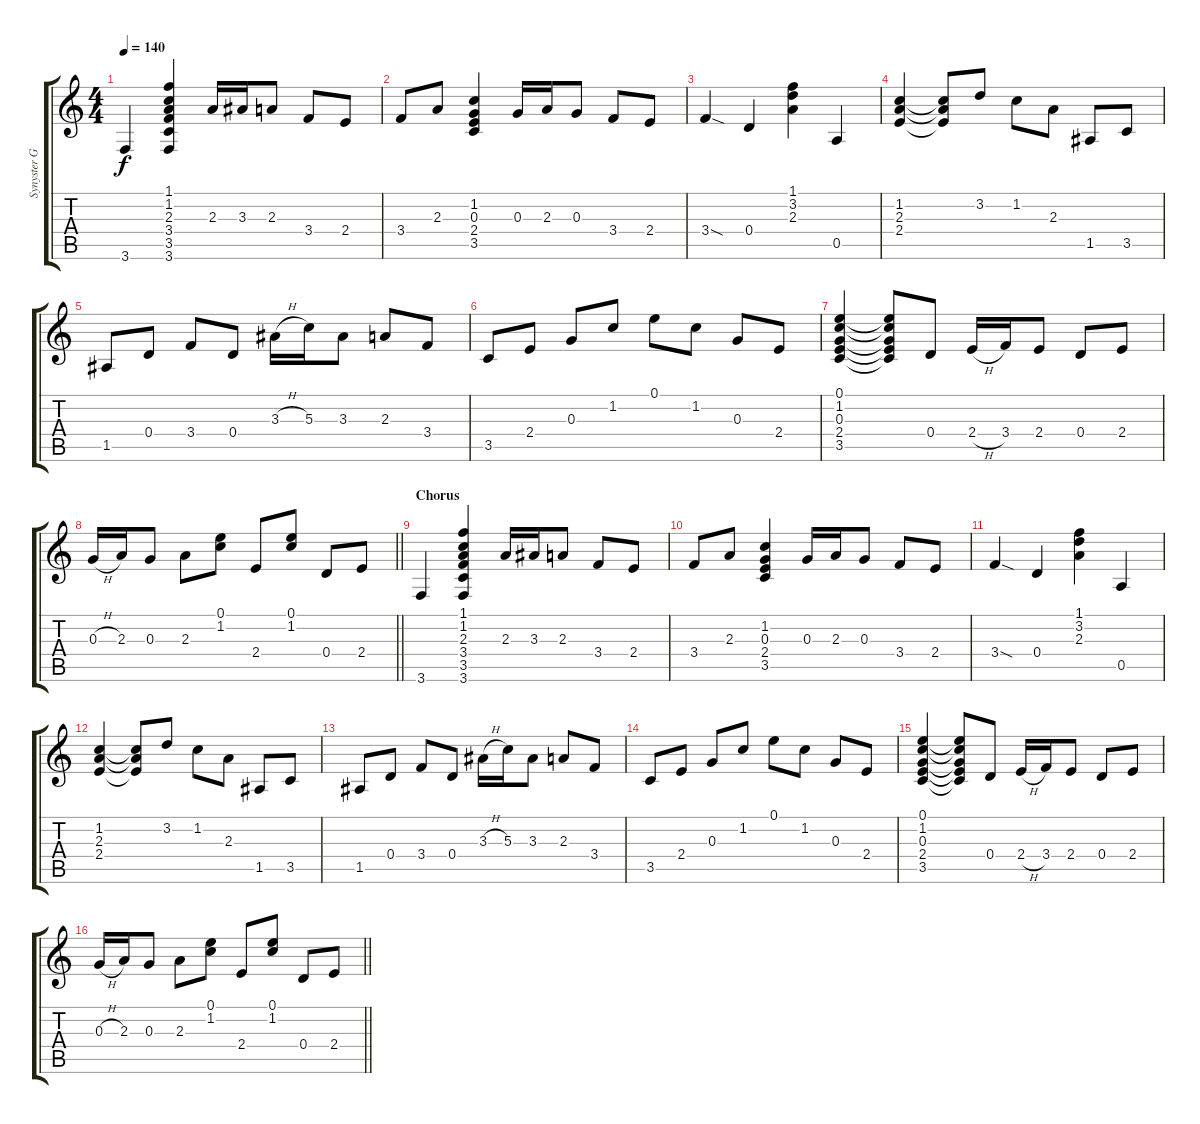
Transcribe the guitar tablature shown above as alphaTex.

\track ("Synyster Gates (acoustic lead)" "Synyster G") {instrument electricguitarclean}
\staff {score tabs}
\tuning (E4 B3 G3 D3 A2 D2) {hide}
\ts (4 4)
\tempo 140
\clef g2
\ks c
3.6.4{dy f} (1.1 1.2 2.3 3.4 3.5 3.6).4 2.3.16 3.3.16 2.3.8 3.4.8 2.4.8 |
3.4.8 2.3.8 (1.2 0.3 2.4 3.5).4 0.3.16 2.3.16 0.3.8 3.4.8 2.4.8 |
3.4{sod}.4 0.4.4 (1.1 3.2 2.3).4 0.5.4 |
(1.2 2.3 2.4).4 (1.2{t} 2.3{t} 2.4{t}).8 3.2.8 1.2.8 2.3.8 1.5.8 3.5.8 |
1.5.8 0.4.8 3.4.8 0.4.8 3.3{h}.16 5.3.16 3.3.8 2.3.8 3.4.8 |
3.5.8 2.4.8 0.3.8 1.2.8 0.1.8 1.2.8 0.3.8 2.4.8 |
(0.1 1.2 0.3 2.4 3.5).4 (0.1{t} 1.2{t} 0.3{t} 2.4{t} 3.5{t}).8 0.4.8 2.4{h}.16 3.4.16 2.4.8 0.4.8 2.4.8 |
\barLineRight lightlight
0.3{h}.16 2.3.16 0.3.8 2.3.8 (0.1 1.2).8 2.4.8 (0.1 1.2).8 0.4.8 2.4.8 |
\section ("" "Chorus")
3.6.4 (1.1 1.2 2.3 3.4 3.5 3.6).4 2.3.16 3.3.16 2.3.8 3.4.8 2.4.8 |
3.4.8 2.3.8 (1.2 0.3 2.4 3.5).4 0.3.16 2.3.16 0.3.8 3.4.8 2.4.8 |
3.4{sod}.4 0.4.4 (1.1 3.2 2.3).4 0.5.4 |
(1.2 2.3 2.4).4 (1.2{t} 2.3{t} 2.4{t}).8 3.2.8 1.2.8 2.3.8 1.5.8 3.5.8 |
1.5.8 0.4.8 3.4.8 0.4.8 3.3{h}.16 5.3.16 3.3.8 2.3.8 3.4.8 |
3.5.8 2.4.8 0.3.8 1.2.8 0.1.8 1.2.8 0.3.8 2.4.8 |
(0.1 1.2 0.3 2.4 3.5).4 (0.1{t} 1.2{t} 0.3{t} 2.4{t} 3.5{t}).8 0.4.8 2.4{h}.16 3.4.16 2.4.8 0.4.8 2.4.8 |
\barLineRight lightlight
0.3{h}.16 2.3.16 0.3.8 2.3.8 (0.1 1.2).8 2.4.8 (0.1 1.2).8 0.4.8 2.4.8
